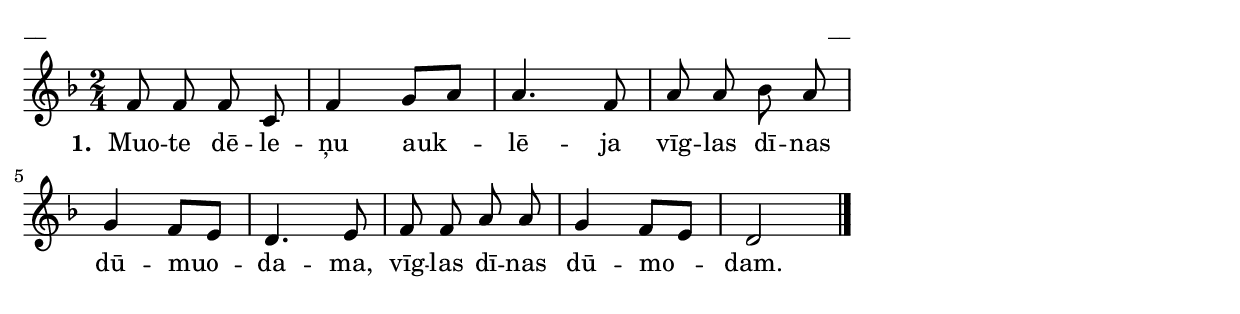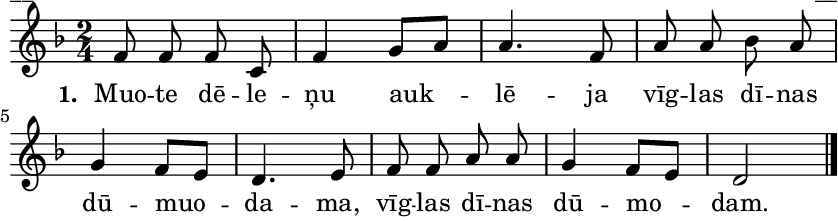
\version "2.13.18"
#(ly:set-option 'crop #t)
\paper {
line-width = 14\cm
left-margin = 0.4\cm
between-system-padding = 0.1\cm
between-system-space = 0.1\cm
}
% SBTZK, p.141
\layout {
indent = #0
ragged-last = ##f
}


voiceA = \relative c' {
\clef "treble"
\key f \major
\time 2/4
f8 f f c | f4 g8 [a] | a4. f8 | a a bes a |
g4 f8 [e] | d4. e8 | f f a a | g4 f8 [e] | d2 \bar"|."
}

lyricA = \lyricmode {
\set stanza = "1. "
Muo -- te dē -- le -- ņu auk -- lē -- ja 
vīg -- las dī -- nas dū -- muo -- da -- ma, 
vīg -- las dī -- nas dū -- mo -- dam.
}

fullScore = <<
%\new ChordNames { \chordsA }
\new Staff {
<<
\new Voice = "voiceA" { \oneVoice \autoBeamOff \voiceA }
\new Lyrics \lyricsto "voiceA"  \lyricA
%R\new Voice = "voiceB" { \voiceTwo \autoBeamOff \voiceB }
>>
}
>>



\score {
\fullScore
\header { piece = "__" opus = "__" }
}
\markup { \with-color #(x11-color 'white) \sans \smaller "__" }
\score {
\unfoldRepeats
\fullScore
\midi {
\context { \Staff \remove "Staff_performer" }
\context { \Voice \consists "Staff_performer" }
}
}


